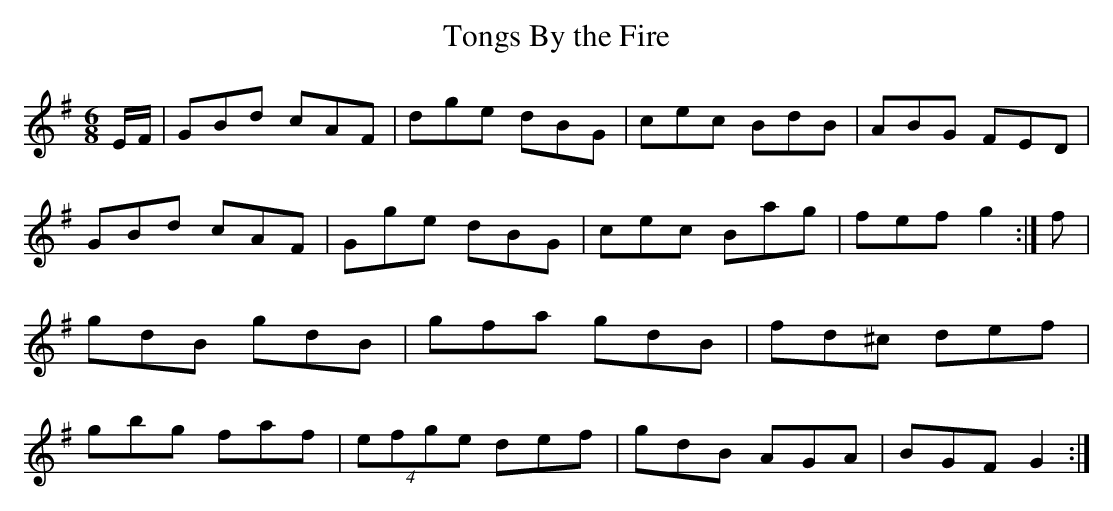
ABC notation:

X:1
T:Tongs By the Fire
E:12
M:6/8
K:G
E1/2F1/2|GBd cAF|dge dBG|cec BdB|ABG FED|\
GBd cAF|Gge dBG|cec Bag|fef g2:|\
f|gdB gdB|gfa gdB|fd^c def|gbg faf|\
(4efge def|gdB AGA |BGF G2:|**


\vfill\eject
